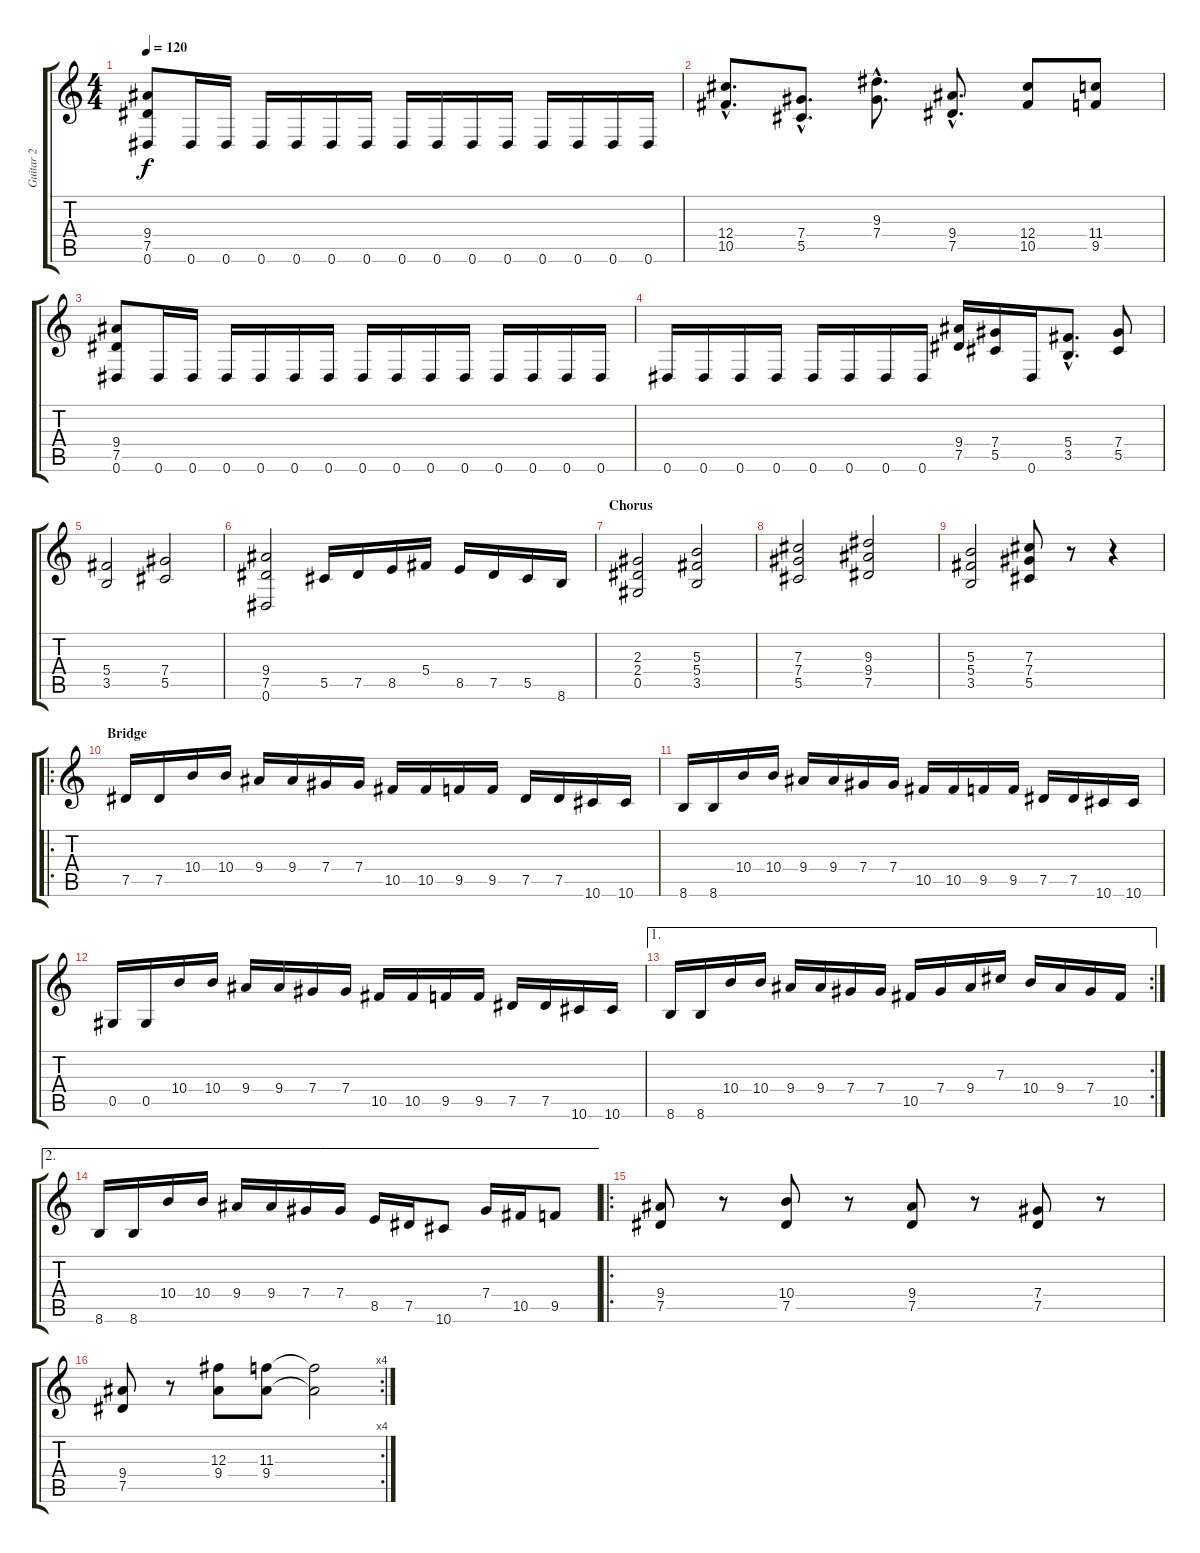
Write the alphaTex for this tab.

\track ("Guitar 2" "Guitar 2") {instrument overdrivenguitar}
\staff {score tabs}
\tuning (Eb4 Bb3 Gb3 Db3 Ab2 Eb2) {hide}
\ts (4 4)
\tempo 120
\clef g2
\ks c
(9.4 7.5 0.6).8{dy f} 0.6.16 0.6.16 0.6.16 0.6.16 0.6.16 0.6.16 0.6.16 0.6.16 0.6.16 0.6.16 0.6.16 0.6.16 0.6.16 0.6.16 |
(12.4{hac} 10.5{hac}).8{d} (7.4{hac} 5.5{hac}).8{d} (9.3{hac} 7.4{hac}).8{d} (9.4{hac} 7.5{hac}).8{d} (12.4 10.5).8 (11.4 9.5).8 |
(9.4 7.5 0.6).8 0.6.16 0.6.16 0.6.16 0.6.16 0.6.16 0.6.16 0.6.16 0.6.16 0.6.16 0.6.16 0.6.16 0.6.16 0.6.16 0.6.16 |
0.6.16 0.6.16 0.6.16 0.6.16 0.6.16 0.6.16 0.6.16 0.6.16 (9.4 7.5).16 (7.4 5.5).16 0.6.16 (5.4{hac} 3.5{hac}).8{d} (7.4 5.5).8 |
(5.4 3.5).2 (7.4 5.5).2 |
(9.4 7.5 0.6).2 5.5.16 7.5.16 8.5.16 5.4.16 8.5.16 7.5.16 5.5.16 8.6.16 |
\section ("" "Chorus")
(2.3 2.4 0.5).2 (5.3 5.4 3.5).2 |
(7.3 7.4 5.5).2 (9.3 9.4 7.5).2 |
(5.3 5.4 3.5).2 (7.3 7.4 5.5).8 r.8 r.4 |
\ro
\section ("" "Bridge")
7.5.16 7.5.16 10.4.16 10.4.16 9.4.16 9.4.16 7.4.16 7.4.16 10.5.16 10.5.16 9.5.16 9.5.16 7.5.16 7.5.16 10.6.16 10.6.16 |
8.6.16 8.6.16 10.4.16 10.4.16 9.4.16 9.4.16 7.4.16 7.4.16 10.5.16 10.5.16 9.5.16 9.5.16 7.5.16 7.5.16 10.6.16 10.6.16 |
0.5.16 0.5.16 10.4.16 10.4.16 9.4.16 9.4.16 7.4.16 7.4.16 10.5.16 10.5.16 9.5.16 9.5.16 7.5.16 7.5.16 10.6.16 10.6.16 |
\ae 1
\rc 2
8.6.16 8.6.16 10.4.16 10.4.16 9.4.16 9.4.16 7.4.16 7.4.16 10.5.16 7.4.16 9.4.16 7.3.16 10.4.16 9.4.16 7.4.16 10.5.16 |
\ae 2
8.6.16 8.6.16 10.4.16 10.4.16 9.4.16 9.4.16 7.4.16 7.4.16 8.5.16 7.5.16 10.6.8 7.4.16 10.5.16 9.5.8 |
\ro
(9.4 7.5).8 r.8 (10.4 7.5).8 r.8 (9.4 7.5).8 r.8 (7.4 7.5).8 r.8 |
\rc 4
(9.4 7.5).8 r.8 (12.3 9.4).8 (11.3 9.4).8 (11.3{t} 9.4{t}).2
